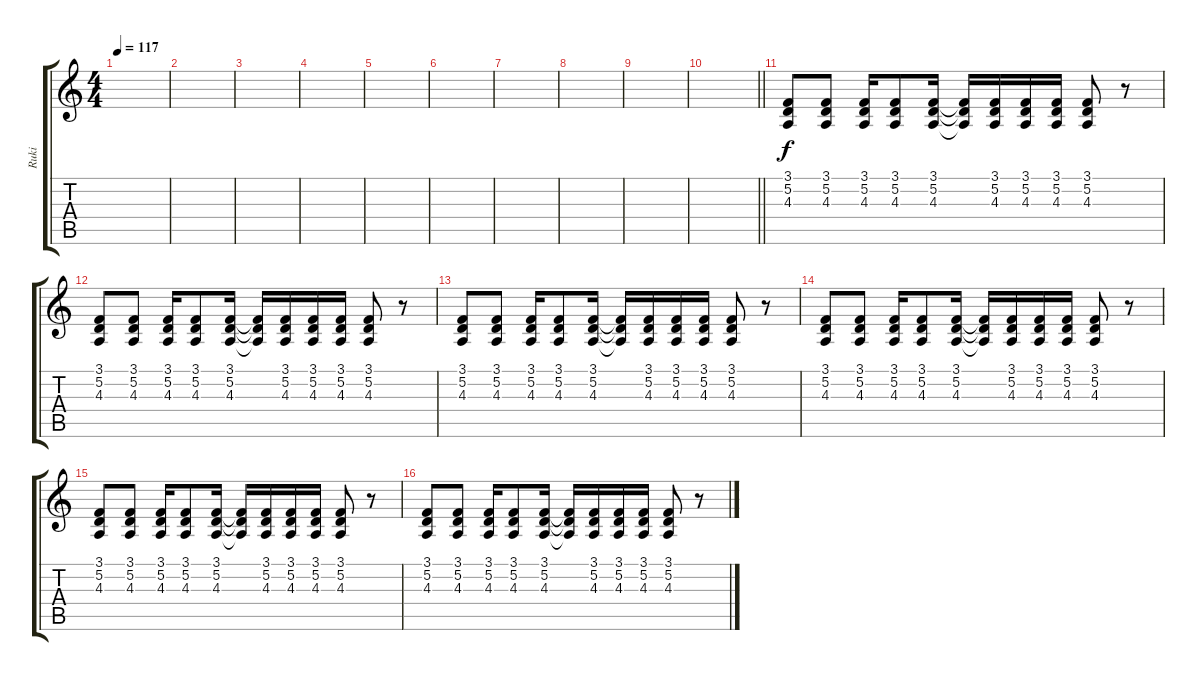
\track ("Ruki" "Ruki") {instrument lead6voice}
\staff {score tabs}
\tuning (D4 A3 F3 C3 G2 D2) {hide}
\ts (4 4)
\tempo 117
\clef g2
\ks c
|
|
|
|
|
|
|
|
|
\barLineRight lightlight
|
(3.1 5.2 4.3).8{volume 11} (3.1 5.2 4.3).8 (3.1 5.2 4.3).16 (3.1 5.2 4.3).8 (3.1 5.2 4.3).16 (3.1{t} 5.2{t} 4.3{t}).16 (3.1 5.2 4.3).16 (3.1 5.2 4.3).16 (3.1 5.2 4.3).16 (3.1 5.2 4.3).8 r.8 |
(3.1 5.2 4.3).8 (3.1 5.2 4.3).8 (3.1 5.2 4.3).16 (3.1 5.2 4.3).8 (3.1 5.2 4.3).16 (3.1{t} 5.2{t} 4.3{t}).16 (3.1 5.2 4.3).16 (3.1 5.2 4.3).16 (3.1 5.2 4.3).16 (3.1 5.2 4.3).8 r.8 |
(3.1 5.2 4.3).8 (3.1 5.2 4.3).8 (3.1 5.2 4.3).16 (3.1 5.2 4.3).8 (3.1 5.2 4.3).16 (3.1{t} 5.2{t} 4.3{t}).16 (3.1 5.2 4.3).16 (3.1 5.2 4.3).16 (3.1 5.2 4.3).16 (3.1 5.2 4.3).8 r.8 |
(3.1 5.2 4.3).8 (3.1 5.2 4.3).8 (3.1 5.2 4.3).16 (3.1 5.2 4.3).8 (3.1 5.2 4.3).16 (3.1{t} 5.2{t} 4.3{t}).16 (3.1 5.2 4.3).16 (3.1 5.2 4.3).16 (3.1 5.2 4.3).16 (3.1 5.2 4.3).8 r.8 |
(3.1 5.2 4.3).8 (3.1 5.2 4.3).8 (3.1 5.2 4.3).16 (3.1 5.2 4.3).8 (3.1 5.2 4.3).16 (3.1{t} 5.2{t} 4.3{t}).16 (3.1 5.2 4.3).16 (3.1 5.2 4.3).16 (3.1 5.2 4.3).16 (3.1 5.2 4.3).8 r.8 |
(3.1 5.2 4.3).8 (3.1 5.2 4.3).8 (3.1 5.2 4.3).16 (3.1 5.2 4.3).8 (3.1 5.2 4.3).16 (3.1{t} 5.2{t} 4.3{t}).16 (3.1 5.2 4.3).16 (3.1 5.2 4.3).16 (3.1 5.2 4.3).16 (3.1 5.2 4.3).8 r.8
